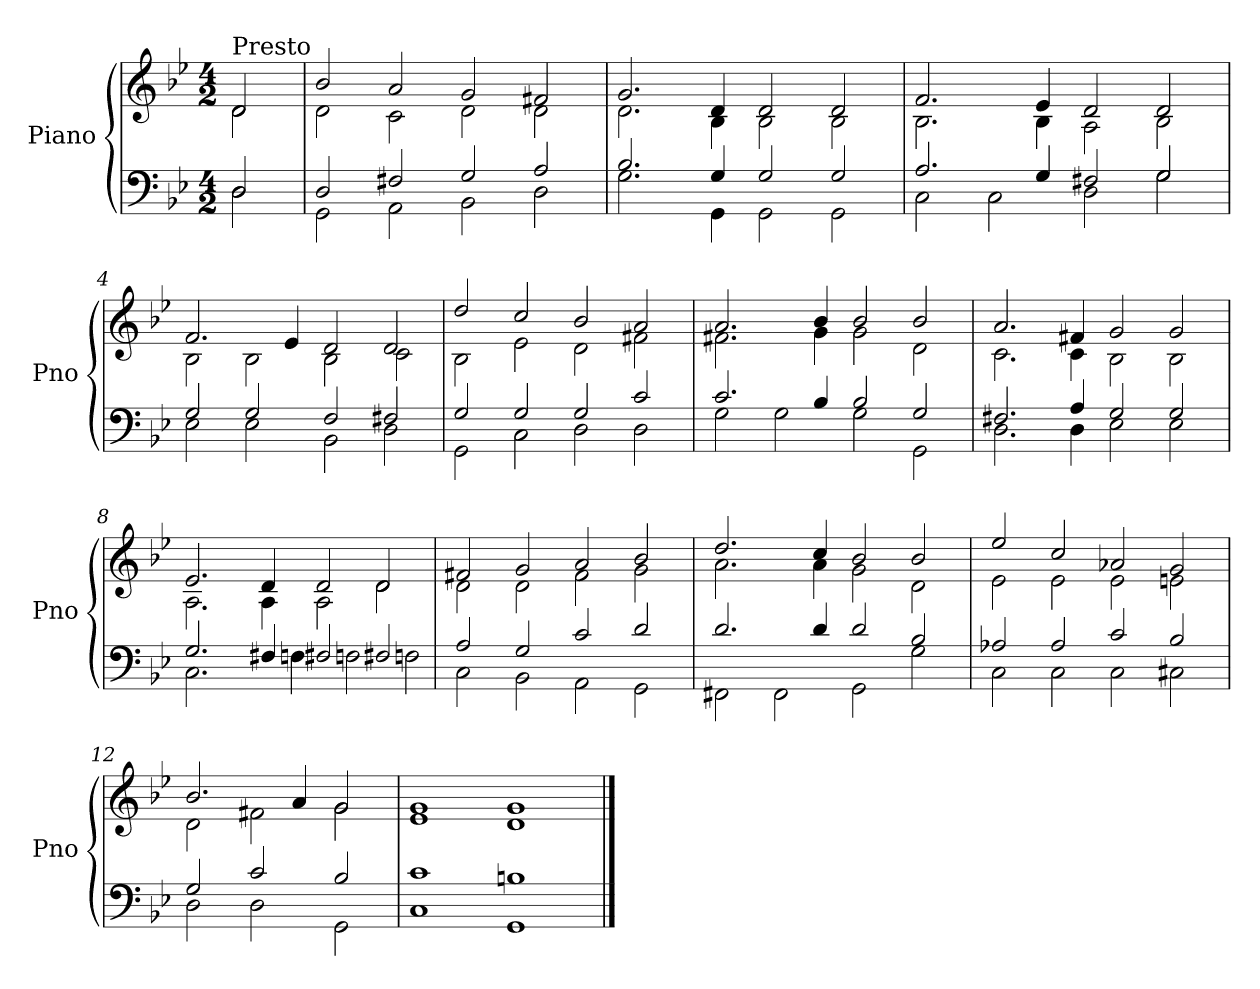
**kern	**kern
*part1	*part1
*staff2	*staff1
*I"Piano	*
*I'Pno	*
*clefF4	*clefG2
*k[b-e-]	*k[b-e-]
*B-:	*B-:
*M4/2	*M4/2
=	=
*^	*^
!	!	!LO:TX:a:t=Presto	!
2D/	2D\	2d/	2d\
=1	=1	=1	=1
2D/	2GG\	2b-/	2d\
2F#X/	2AA\	2a/	2c\
2G/	2BB-\	2g/	2d\
2A/	2D\	2f#X/	2d\
=2	=2	=2	=2
2.B-/	2.G\	2.g/	2.d\
4G/	4GG\	4d/	4B-\
2G/	2GG\	2d/	2B-\
2G/	2GG\	2d/	2B-\
=3	=3	=3	=3
2.A/	2C\	2.f/	2.B-\
.	2C\	.	.
4G/	.	4e-/	4B-\
2F#X/	2D\	2d/	2A\
2G/	2G\	2d/	2B-\
=4	=4	=4	=4
2G/	2E-\	2.f/	2B-\
2G/	2E-\	.	2B-\
.	.	4e-/	.
2F/	2BB-\	2d/	2B-\
2F#X/	2D\	2d/	2c\
=5	=5	=5	=5
2G/	2GG\	2dd/	2B-\
2G/	2C\	2cc/	2e-\
2G/	2D\	2b-/	2d\
2c/	2D\	2a/	2f#X\
!!LO:LB:g=z	!!
=6	=6	=6	=6
2.c/	2G\	2.a/	2.f#X\
.	2G\	.	.
4B-/	.	4b-/	4g\
2B-/	2G\	2b-/	2g\
2G/	2GG\	2b-/	2d\
=7	=7	=7	=7
2.F#X/	2.D\	2.a/	2.c\
4A/	4D\	4f#X/	4c\
2G/	2E-\	2g/	2B-\
2G/	2E-\	2g/	2B-\
=8	=8	=8	=8
2.G/	2.C\	2.e-/	2.A\
4F#X/	4F\	4d/	4A\
2F#X/	2F\	2d/	2A\
2F#X/	2F\	2d/	2d\
=9	=9	=9	=9
2A/	2C\	2f#X/	2d\
2G/	2BB-\	2g/	2d\
2c/	2AA\	2a/	2f#\
2d/	2GG\	2b-/	2g\
=10	=10	=10	=10
2.d/	2FF#X\	2.dd/	2.a\
.	2FF#\	.	.
4d/	.	4cc/	4a\
2d/	2GG\	2b-/	2g\
2B-/	2G\	2b-/	2d\
!!LO:LB:g=z	!!
=11	=11	=11	=11
2A-X/	2C\	2ee-/	2e-\
2A-/	2C\	2cc/	2e-\
2c/	2C\	2a-X/	2e-\
2B-/	2C#X\	2g/	2en\
=12	=12	=12	=12
2G/	2D\	2.b-/	2d\
2c/	2D\	.	2f#X\
.	.	4a/	.
2B-/	2GG\	2g/	2g\
=13	=13	=13	=13
1c	1C	1g	1e-
1Bn	1GG	1g	1d
*v	*v	*	*
*	*v	*v
==	==
*-	*-
